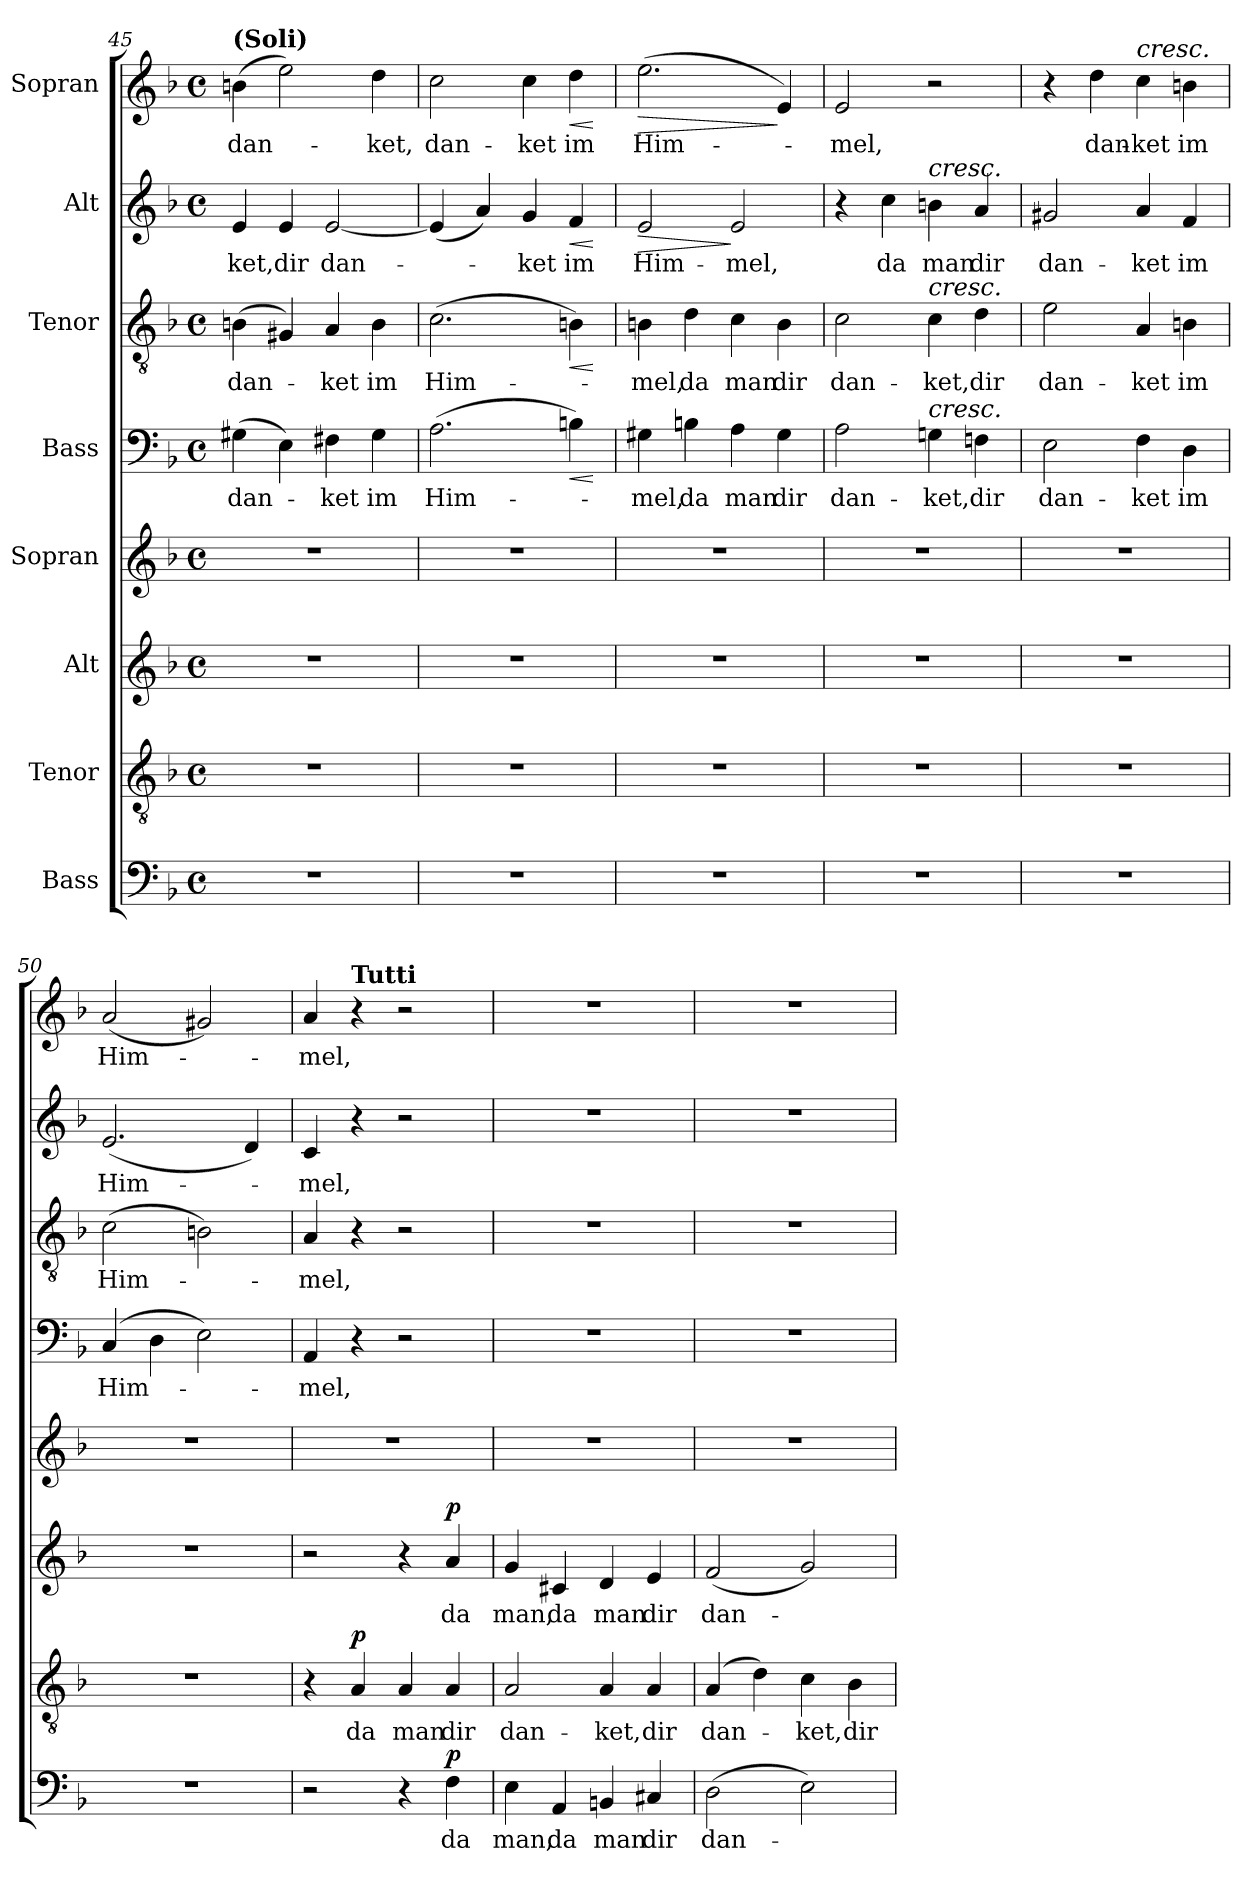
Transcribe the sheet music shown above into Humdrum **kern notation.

**kern	**text	**dynam	**kern	**text	**dynam	**kern	**text	**dynam	**kern	**kern	**text	**dynam	**kern	**text	**dynam	**kern	**text	**dynam	**kern	**text	**dynam
*part8	*part8	*part8	*part7	*part7	*part7	*part6	*part6	*part6	*part5	*part4	*part4	*part4	*part3	*part3	*part3	*part2	*part2	*part2	*part1	*part1	*part1
*staff8	*staff8	*staff8	*staff7	*staff7	*staff7	*staff6	*staff6	*staff6	*staff5	*staff4	*staff4	*staff4	*staff3	*staff3	*staff3	*staff2	*staff2	*staff2	*staff1	*staff1	*staff1
*I"Bass	*	*	*I"Tenor	*	*	*I"Alt	*	*	*I"Sopran	*I"Bass	*	*	*I"Tenor	*	*	*I"Alt	*	*	*I"Sopran	*	*
!!LO:PB:g=z
*clefF4	*	*	*clefGv2	*	*	*clefG2	*	*	*clefG2	*clefF4	*	*	*clefGv2	*	*	*clefG2	*	*	*clefG2	*	*
*k[b-]	*	*	*k[b-]	*	*	*k[b-]	*	*	*k[b-]	*k[b-]	*	*	*k[b-]	*	*	*k[b-]	*	*	*k[b-]	*	*
*M4/4	*	*	*M4/4	*	*	*M4/4	*	*	*M4/4	*M4/4	*	*	*M4/4	*	*	*M4/4	*	*	*M4/4	*	*
*met(c)	*	*	*met(c)	*	*	*met(c)	*	*	*met(c)	*met(c)	*	*	*met(c)	*	*	*met(c)	*	*	*met(c)	*	*
=45	=45	=45	=45	=45	=45	=45	=45	=45	=45	=45	=45	=45	=45	=45	=45	=45	=45	=45	=45	=45	=45
!	!	!	!	!	!	!	!	!	!	!	!	!	!	!	!	!	!	!	!LO:TX:a:B:t=(Soli)	!	!
!	!	!	!	!	!	!	!	!	!	!	!LO:LY:b	!	!	!LO:LY:b	!	!	!LO:LY:b	!	!	!LO:LY:b	!
1r	.	.	1r	.	.	1r	.	.	1r	(4G#X\	dan-	.	(4Bn\	dan-	.	4e/	-ket,	.	(4bn\	dan-	.
!	!	!	!	!	!	!	!	!	!	!	!	!	!	!	!	!	!LO:LY:b	!	!	!	!
.	.	.	.	.	.	.	.	.	.	4E\)	.	.	4G#X/)	.	.	4e/	dir	.	2ee\)	.	.
!	!	!	!	!	!	!	!	!	!	!	!LO:LY:b	!	!	!LO:LY:b	!	!	!LO:LY:b	!	!	!	!
.	.	.	.	.	.	.	.	.	.	4F#X\	-ket	.	4A/	-ket	.	[2e/	dan-	.	.	.	.
!	!	!	!	!	!	!	!	!	!	!	!LO:LY:b	!	!	!LO:LY:b	!	!	!	!	!	!LO:LY:b	!
.	.	.	.	.	.	.	.	.	.	4G#\	im	.	4B\	im	.	.	.	.	4dd\	-ket,	.
=46	=46	=46	=46	=46	=46	=46	=46	=46	=46	=46	=46	=46	=46	=46	=46	=46	=46	=46	=46	=46	=46
!	!	!	!	!	!	!	!	!	!	!	!LO:LY:b	!	!	!LO:LY:b	!	!	!	!	!	!LO:LY:b	!
1r	.	.	1r	.	.	1r	.	.	1r	(2.A\	Him-	.	(2.c\	Him-	.	(4e/]	.	.	2cc\	dan-	.
.	.	.	.	.	.	.	.	.	.	.	.	.	.	.	.	4a/)	.	.	.	.	.
!	!	!	!	!	!	!	!	!	!	!	!	!	!	!	!	!	!LO:LY:b	!	!	!LO:LY:b	!
.	.	.	.	.	.	.	.	.	.	.	.	.	.	.	.	4g/	-ket	.	4cc\	-ket	.
!	!	!	!	!	!	!	!	!	!	!	!	!LO:HP:b	!	!	!LO:HP:b	!	!LO:LY:b	!LO:HP:b	!	!LO:LY:b	!LO:HP:b
.	.	.	.	.	.	.	.	.	.	4Bn\)	.	<	4Bn\)	.	<	4f/	im	<	4dd\	im	<
.	.	.	.	.	.	.	.	.	.	.	.	[	.	.	[	.	.	[	.	.	[
=47	=47	=47	=47	=47	=47	=47	=47	=47	=47	=47	=47	=47	=47	=47	=47	=47	=47	=47	=47	=47	=47
!	!	!	!	!	!	!	!	!	!	!	!LO:LY:b	!	!	!LO:LY:b	!	!	!LO:LY:b	!LO:HP:b	!	!LO:LY:b	!LO:HP:b
1r	.	.	1r	.	.	1r	.	.	1r	4G#X\	-mel,	.	4Bn\	-mel,	.	2e/	Him-	>	(2.ee\	Him-	>
!	!	!	!	!	!	!	!	!	!	!	!LO:LY:b	!	!	!LO:LY:b	!	!	!	!	!	!	!
.	.	.	.	.	.	.	.	.	.	4Bn\	da	.	4d\	da	.	.	.	.	.	.	.
!	!	!	!	!	!	!	!	!	!	!	!LO:LY:b	!	!	!LO:LY:b	!	!	!LO:LY:b	!	!	!	!
.	.	.	.	.	.	.	.	.	.	4A\	man	.	4c\	man	.	2e/	-mel,	]	.	.	.
!	!	!	!	!	!	!	!	!	!	!	!LO:LY:b	!	!	!LO:LY:b	!	!	!	!	!	!	!
.	.	.	.	.	.	.	.	.	.	4G#\	dir	.	4B\	dir	.	.	.	.	4e/)	.	]
=48	=48	=48	=48	=48	=48	=48	=48	=48	=48	=48	=48	=48	=48	=48	=48	=48	=48	=48	=48	=48	=48
!	!	!	!	!	!	!	!	!	!	!	!LO:LY:b	!	!	!LO:LY:b	!	!	!	!	!	!LO:LY:b	!
1r	.	.	1r	.	.	1r	.	.	1r	2A\	dan-	.	2c\	dan-	.	4r	.	.	2e/	-mel,	.
!	!	!	!	!	!	!	!	!	!	!	!	!	!	!	!	!	!LO:LY:b	!	!	!	!
.	.	.	.	.	.	.	.	.	.	.	.	.	.	.	.	4cc\	da	.	.	.	.
!	!	!	!	!	!	!	!	!	!	!	!	!	!	!	!	!LO:TX:a:i:t=cresc.	!	!	!	!	!
!	!	!	!	!	!	!	!	!	!	!	!	!	!LO:TX:a:i:t=cresc.	!	!	!	!	!	!	!	!
!	!	!	!	!	!	!	!	!	!	!LO:TX:a:i:t=cresc.	!	!	!	!	!	!	!	!	!	!	!
!	!	!	!	!	!	!	!	!	!	!	!LO:LY:b	!	!	!LO:LY:b	!	!	!LO:LY:b	!	!	!	!
.	.	.	.	.	.	.	.	.	.	4Gn\	-ket,	.	4c\	-ket,	.	4bn\	man	.	2r	.	.
!	!	!	!	!	!	!	!	!	!	!	!LO:LY:b	!	!	!LO:LY:b	!	!	!LO:LY:b	!	!	!	!
.	.	.	.	.	.	.	.	.	.	4Fn\	dir	.	4d\	dir	.	4a/	dir	.	.	.	.
=49	=49	=49	=49	=49	=49	=49	=49	=49	=49	=49	=49	=49	=49	=49	=49	=49	=49	=49	=49	=49	=49
!	!	!	!	!	!	!	!	!	!	!	!LO:LY:b	!	!	!LO:LY:b	!	!	!LO:LY:b	!	!	!	!
1r	.	.	1r	.	.	1r	.	.	1r	2E\	dan-	.	2e\	dan-	.	2g#X/	dan-	.	4r	.	.
!	!	!	!	!	!	!	!	!	!	!	!	!	!	!	!	!	!	!	!	!LO:LY:b	!
.	.	.	.	.	.	.	.	.	.	.	.	.	.	.	.	.	.	.	4dd\	dan-	.
!	!	!	!	!	!	!	!	!	!	!	!	!	!	!	!	!	!	!	!LO:TX:a:i:t=cresc.	!	!
!	!	!	!	!	!	!	!	!	!	!	!LO:LY:b	!	!	!LO:LY:b	!	!	!LO:LY:b	!	!	!LO:LY:b	!
.	.	.	.	.	.	.	.	.	.	4F\	-ket	.	4A/	-ket	.	4a/	-ket	.	4cc\	-ket	.
!	!	!	!	!	!	!	!	!	!	!	!LO:LY:b	!	!	!LO:LY:b	!	!	!LO:LY:b	!	!	!LO:LY:b	!
.	.	.	.	.	.	.	.	.	.	4D\	im	.	4Bn\	im	.	4f/	im	.	4bn\	im	.
!!LO:LB:g=z
=50	=50	=50	=50	=50	=50	=50	=50	=50	=50	=50	=50	=50	=50	=50	=50	=50	=50	=50	=50	=50	=50
!	!	!	!	!	!	!	!	!	!	!	!LO:LY:b	!	!	!LO:LY:b	!	!	!LO:LY:b	!	!	!LO:LY:b	!
1r	.	.	1r	.	.	1r	.	.	1r	(4C/	Him-	.	(2c\	Him-	.	(2.e/	Him-	.	(2a/	Him-	.
.	.	.	.	.	.	.	.	.	.	4D\	.	.	.	.	.	.	.	.	.	.	.
.	.	.	.	.	.	.	.	.	.	2E\)	.	.	2Bn\)	.	.	.	.	.	2g#X/)	.	.
.	.	.	.	.	.	.	.	.	.	.	.	.	.	.	.	4d/)	.	.	.	.	.
=51	=51	=51	=51	=51	=51	=51	=51	=51	=51	=51	=51	=51	=51	=51	=51	=51	=51	=51	=51	=51	=51
*	*	*	*	*	*	*	*	*	*^	*	*	*	*	*	*	*	*	*	*	*	*
!	!	!	!	!	!	!	!	!	!	!	!	!LO:LY:b	!	!	!LO:LY:b	!	!	!LO:LY:b	!	!	!LO:LY:b	!
2r	.	.	4r	.	.	2r	.	.	1r	4ryy	4AA/	-mel,	.	4A/	-mel,	.	4c/	-mel,	.	4a/	-mel,	.
!	!	!	!	!	!	!	!	!	!	!	!	!	!	!	!	!	!	!	!	!LO:TX:a:B:t=Tutti	!	!
!	!	!	!	!LO:LY:b	!LO:DY:a	!	!	!	!	!	!	!	!	!	!	!	!	!	!	!	!	!
.	.	.	4A/	da	p	.	.	.	.	4A/yy	4r	.	.	4r	.	.	4r	.	.	4r	.	.
!	!	!	!	!LO:LY:b	!	!	!	!	!	!	!	!	!	!	!	!	!	!	!	!	!	!
4r	.	.	4A/	man	.	4r	.	.	.	2ryy	2r	.	.	2r	.	.	2r	.	.	2r	.	.
!	!LO:LY:b	!LO:DY:a	!	!LO:LY:b	!	!	!LO:LY:b	!LO:DY:a	!	!	!	!	!	!	!	!	!	!	!	!	!	!
4F\	da	p	4A/	dir	.	4a/	da	p	.	.	.	.	.	.	.	.	.	.	.	.	.	.
*	*	*	*	*	*	*	*	*	*v	*v	*	*	*	*	*	*	*	*	*	*	*	*
=52	=52	=52	=52	=52	=52	=52	=52	=52	=52	=52	=52	=52	=52	=52	=52	=52	=52	=52	=52	=52	=52
!	!LO:LY:b	!	!	!LO:LY:b	!	!	!LO:LY:b	!	!	!	!	!	!	!	!	!	!	!	!	!	!
4E\	man,	.	2A/	dan-	.	4g/	man,	.	1r	1r	.	.	1r	.	.	1r	.	.	1r	.	.
!	!LO:LY:b	!	!	!	!	!	!LO:LY:b	!	!	!	!	!	!	!	!	!	!	!	!	!	!
4AA/	da	.	.	.	.	4c#X/	da	.	.	.	.	.	.	.	.	.	.	.	.	.	.
!	!LO:LY:b	!	!	!LO:LY:b	!	!	!LO:LY:b	!	!	!	!	!	!	!	!	!	!	!	!	!	!
4BBn/	man	.	4A/	-ket,	.	4d/	man	.	.	.	.	.	.	.	.	.	.	.	.	.	.
!	!LO:LY:b	!	!	!LO:LY:b	!	!	!LO:LY:b	!	!	!	!	!	!	!	!	!	!	!	!	!	!
4C#X/	dir	.	4A/	dir	.	4e/	dir	.	.	.	.	.	.	.	.	.	.	.	.	.	.
=53	=53	=53	=53	=53	=53	=53	=53	=53	=53	=53	=53	=53	=53	=53	=53	=53	=53	=53	=53	=53	=53
!	!LO:LY:b	!	!	!LO:LY:b	!	!	!LO:LY:b	!	!	!	!	!	!	!	!	!	!	!	!	!	!
(2D\	dan-	.	(4A/	dan-	.	(2f/	dan-	.	1r	1r	.	.	1r	.	.	1r	.	.	1r	.	.
.	.	.	4d\)	.	.	.	.	.	.	.	.	.	.	.	.	.	.	.	.	.	.
!	!	!	!	!LO:LY:b	!	!	!	!	!	!	!	!	!	!	!	!	!	!	!	!	!
2E\)	.	.	4c\	-ket,	.	2g/)	.	.	.	.	.	.	.	.	.	.	.	.	.	.	.
!	!	!	!	!LO:LY:b	!	!	!	!	!	!	!	!	!	!	!	!	!	!	!	!	!
.	.	.	4B-\	dir	.	.	.	.	.	.	.	.	.	.	.	.	.	.	.	.	.
=	=	=	=	=	=	=	=	=	=	=	=	=	=	=	=	=	=	=	=	=	=
*-	*-	*-	*-	*-	*-	*-	*-	*-	*-	*-	*-	*-	*-	*-	*-	*-	*-	*-	*-	*-	*-
